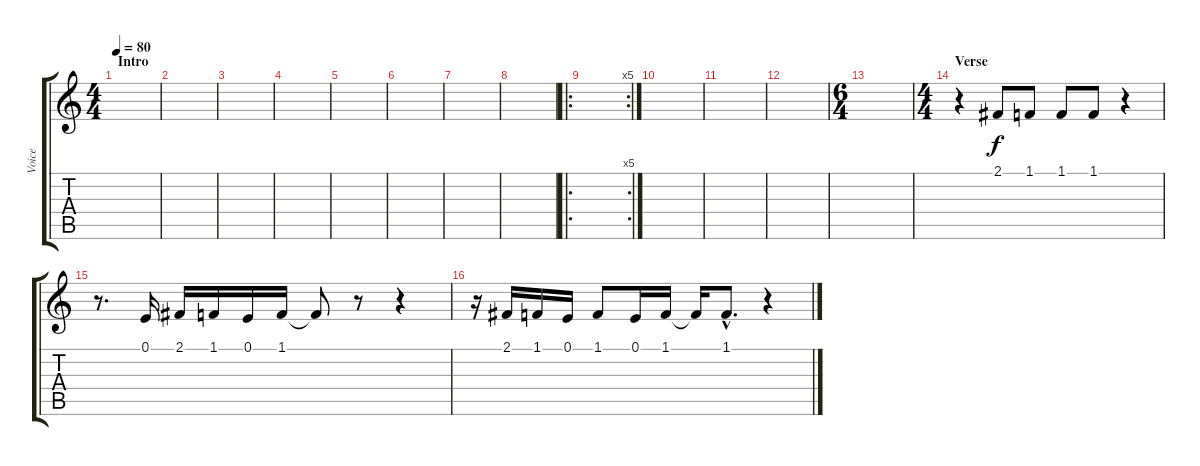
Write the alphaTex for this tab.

\track ("Voice" "Voice") {instrument oboe}
\staff {score tabs}
\tuning (E4 B3 G3 D3 A2 D2) {hide}
\ts (4 4)
\section ("" "Intro")
\tempo 80
\clef g2
\ks c
|
|
|
|
|
|
|
|
\ro
\rc 5
|
|
|
|
\ts (6 4)
|
\ts (4 4)
\section ("" "Verse")
r.4 2.1.8 1.1.8 1.1.8 1.1.8 r.4 |
r.8{d} 0.1.16 2.1.16 1.1.16 0.1.16 1.1.16 1.1{t}.8 r.8 r.4 |
r.16 2.1.16 1.1.16 0.1.16 1.1.8 0.1.16 1.1.16 1.1{t}.16 1.1{hac}.8{d} r.4
